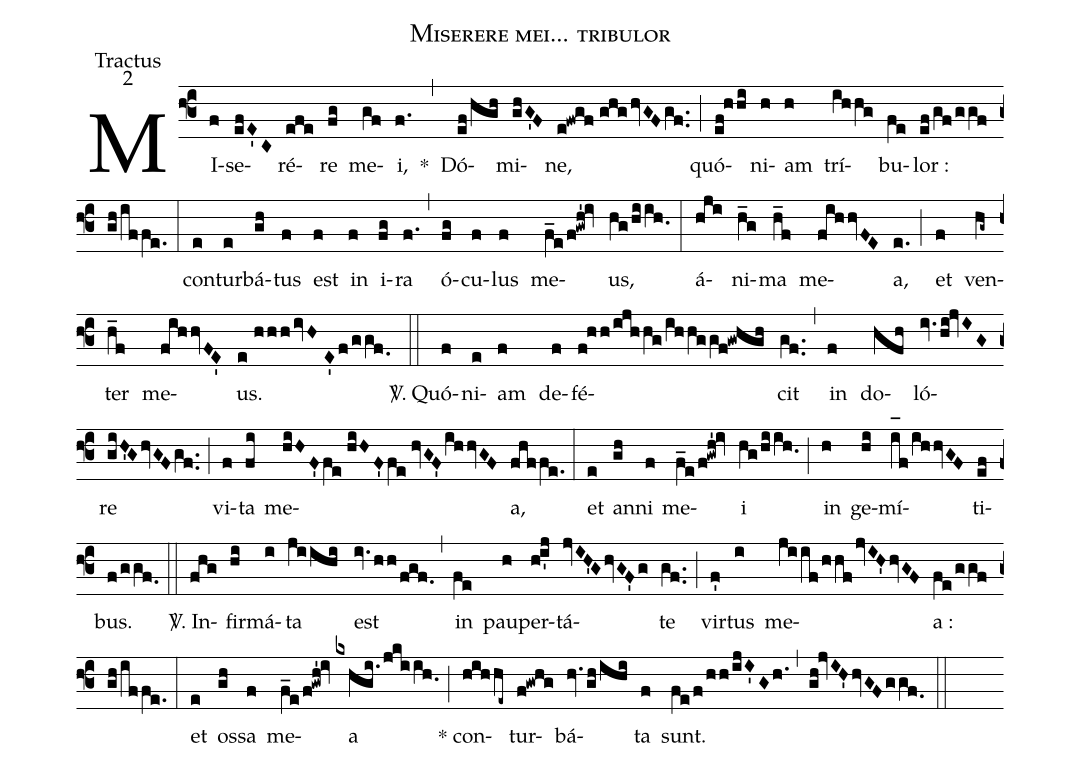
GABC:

name:Miserere mei... tribulor;
office-part:Tractus;
mode:2;
%%
(f3) MI(f)se(efE'C)ré(efe)re(fg) me(gf)i,(f.) *(,) Dó(ef/hgh)mi(ghG'F)ne,(e!fwgf//ghghvGFgf..) (;) quó(ef!hhi)ni(h)am(h) trí(ihhg)bu(fe)lor :(ef/gf/ggf/gh/iffe.) (:) con(e)tur(e)bá(gh)tus(f) est(f) in(f) i(fg)ra(f.) (,) ó(fg)cu(f)lus(f) me(f_e/f!gwh'!iv)us,(hg/hiih.0) (:) á(hji)ni(h_g)ma(h_f) me(fihhvFE)a,(e.) (;) et(f) ven(hg~)ter(h_f) me(fihhvFE')us.(e//hhhivH//E'f/ggf.0) (::)
<sp>V/</sp>. Quó(f)ni(e)am(f) de(f)fé(f!hh/ijhhg/ihhggf!gwhgh)cit(gf..) (,) in(f) do(hfh)ló(iv.hi!jvIG)re(giH'GhvGFgf..) (;) vi(f)ta(fi) me(hiHF'fe//hiHF'fe//hvGF'ihhvGF)a,(fhffe.) (:) et(e) an(gh)ni(f) me(f_e/f!gwh'!iv)i(hg/hiih.0) (;) in(h) ge(hi)mí(i_[oh:h]f/ihhvGF)ti(ef)bus.(f/ggf.0) (::)
<sp>V/</sp>. In(fhg)fir(hi)má(i)ta(jiihi) est(iv.hh/fgf.) (,) in(fe) pau(h)per(hi'j)tá(jvIH'GhvGF'g)te(gf..) (;) vir(f')tus(i) me(jiif/hhfjvIH'hvGF)a :(fe/ggf/gh/iffe.) (:) et(e) os(gh)sa(f) me(f_e/f!gwh'!iv)a(kxhgi.jkiih.0) (;) * con(hihhe~)tur(f!gwhg)bá(hv.gh/ihi)ta(f) sunt.(fe/f/hh/ijI'Gh.) (,) (gh!jvIH'hvGFggf.0) (::)
